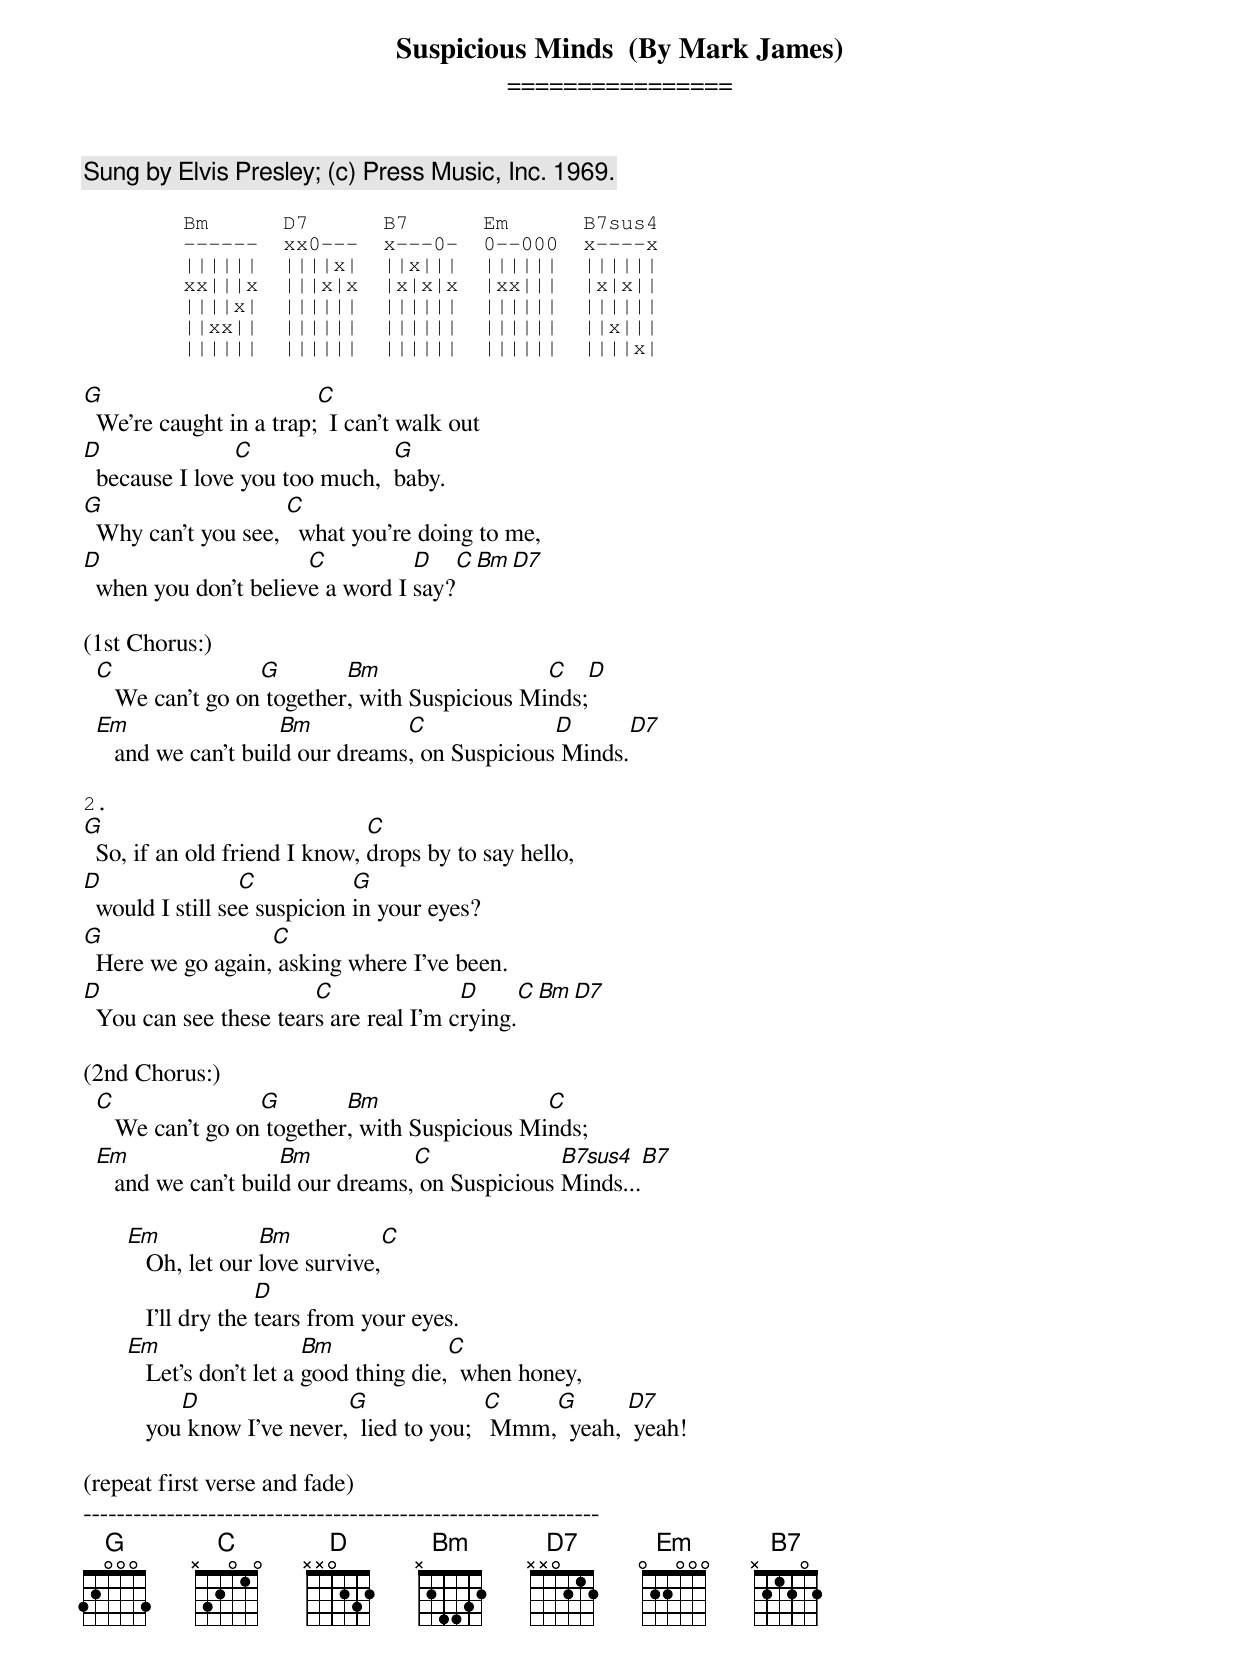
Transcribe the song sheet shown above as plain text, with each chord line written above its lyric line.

            Suspicious Minds  (By Mark James)
                  ================
[Sung by Elvis Presley; (c) Press Music, Inc. 1969.]

        Bm      D7      B7      Em      B7sus4
        ------  xx0---  x---0-  0--000  x----x
        ||||||  ||||x|  ||x|||  ||||||  ||||||
        xx|||x  |||x|x  |x|x|x  |xx|||  |x|x||
        ||||x|  ||||||  ||||||  ||||||  ||||||
        ||xx||  ||||||  ||||||  ||||||  ||x|||
        ||||||  ||||||  ||||||  ||||||  ||||x|

G                        C
  We're caught in a trap;  I can't walk out
D               C               G
  because I love you too much,  baby.
G                    C
  Why can't you see,   what you're doing to me,
D                      C          D     C  Bm  D7
  when you don't believe a word I say?

(1st Chorus:)
  C                G        Bm                  C    D
     We can't go on together, with Suspicious Minds;
  Em                  Bm          C              D       D7
     and we can't build our dreams, on Suspicious Minds.

2.
G                              C
  So, if an old friend I know, drops by to say hello,
D                 C           G
  would I still see suspicion in your eyes?
G                  C
  Here we go again, asking where I've been.
D                       C               D      C  Bm  D7
  You can see these tears are real I'm crying.

(2nd Chorus:)
  C                G        Bm                  C
     We can't go on together, with Suspicious Minds;
  Em                  Bm           C              B7sus4   B7
     and we can't build our dreams, on Suspicious Minds...

       Em             Bm            C
          Oh, let our love survive,
                       D
          I'll dry the tears from your eyes.
       Em                   Bm             C
          Let's don't let a good thing die,  when honey,
             D                G               C    G       D7
          you know I've never,  lied to you;   Mmm,  yeah,  yeah!

(repeat first verse and fade)
--------------------------------------------------------------
